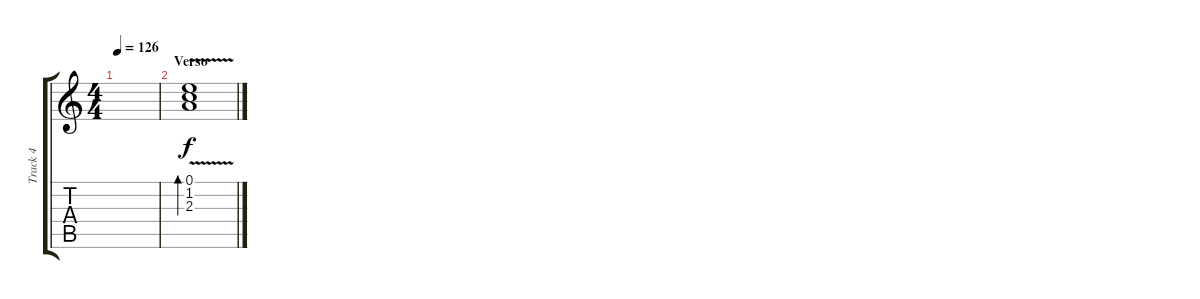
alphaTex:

\track ("Track 4" "Track 4") {instrument overdrivenguitar}
\staff {score tabs}
\tuning (E4 B3 G3 D3 A2 E2) {hide}
\ts (4 4)
\tempo 126
\clef g2
\ks c
|
\section ("" "Verso")
(0.1 1.2{v} 2.3).1{bd 480}
